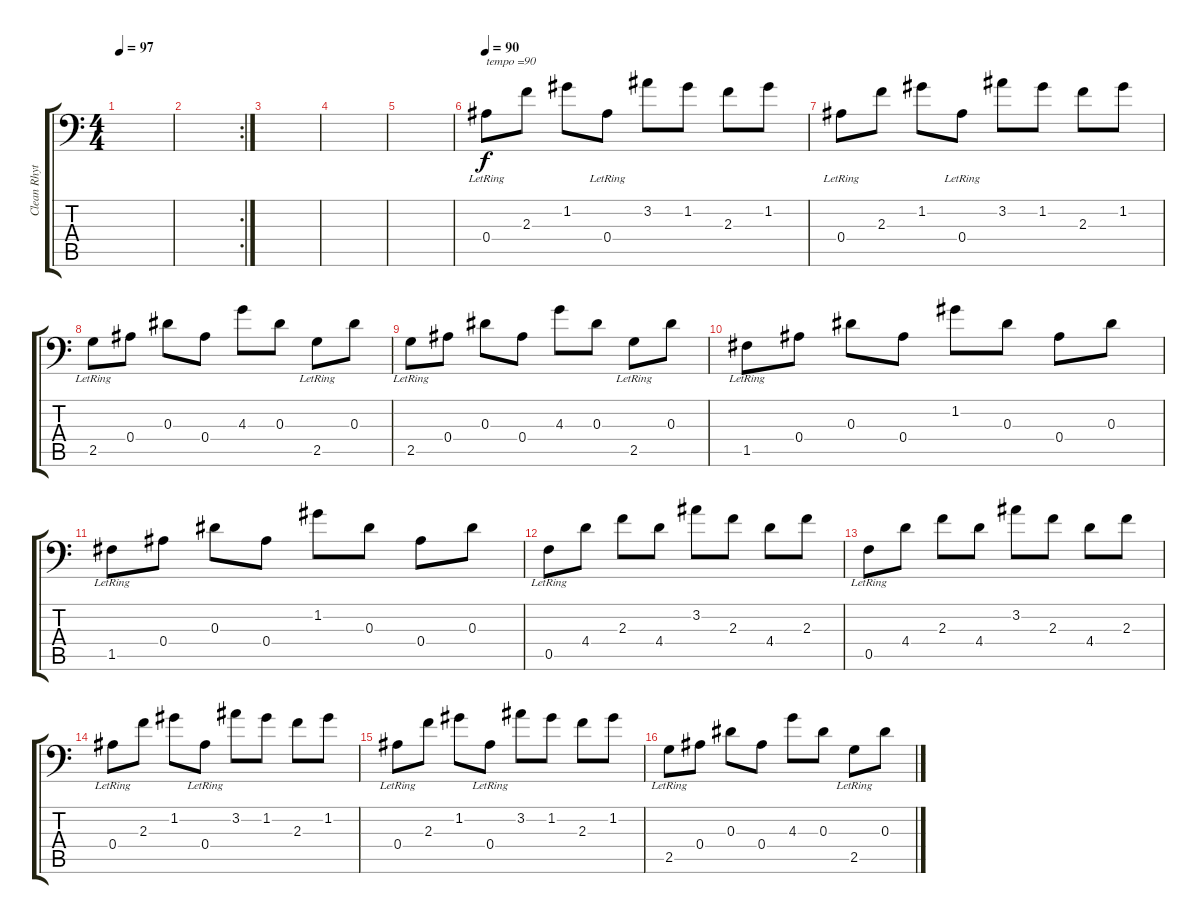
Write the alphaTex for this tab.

\track ("Clean Rhythm" "Clean Rhyt") {instrument electricguitarjazz}
\staff {score tabs}
\tuning (C4 G3 Eb3 Bb2 F2 Bb1) {hide}
\ts (4 4)
\tempo 97
\clef f4
\ks c
|
\rc 2
|
|
|
|
\tempo 90
0.4{lr}.8{txt "tempo =90"} 2.3.8 1.2.8 0.4{lr}.8 3.2.8 1.2.8 2.3.8 1.2.8 |
0.4{lr}.8 2.3.8 1.2.8 0.4{lr}.8 3.2.8 1.2.8 2.3.8 1.2.8 |
2.5{lr}.8 0.4.8 0.3.8 0.4.8 4.3.8 0.3.8 2.5{lr}.8 0.3.8 |
2.5{lr}.8 0.4.8 0.3.8 0.4.8 4.3.8 0.3.8 2.5{lr}.8 0.3.8 |
1.5{lr}.8 0.4.8 0.3.8 0.4.8 1.2.8 0.3.8 0.4.8 0.3.8 |
1.5{lr}.8 0.4.8 0.3.8 0.4.8 1.2.8 0.3.8 0.4.8 0.3.8 |
0.5{lr}.8 4.4.8 2.3.8 4.4.8 3.2.8 2.3.8 4.4.8 2.3.8 |
0.5{lr}.8 4.4.8 2.3.8 4.4.8 3.2.8 2.3.8 4.4.8 2.3.8 |
0.4{lr}.8 2.3.8 1.2.8 0.4{lr}.8 3.2.8 1.2.8 2.3.8 1.2.8 |
0.4{lr}.8 2.3.8 1.2.8 0.4{lr}.8 3.2.8 1.2.8 2.3.8 1.2.8 |
2.5{lr}.8 0.4.8 0.3.8 0.4.8 4.3.8 0.3.8 2.5{lr}.8 0.3.8
